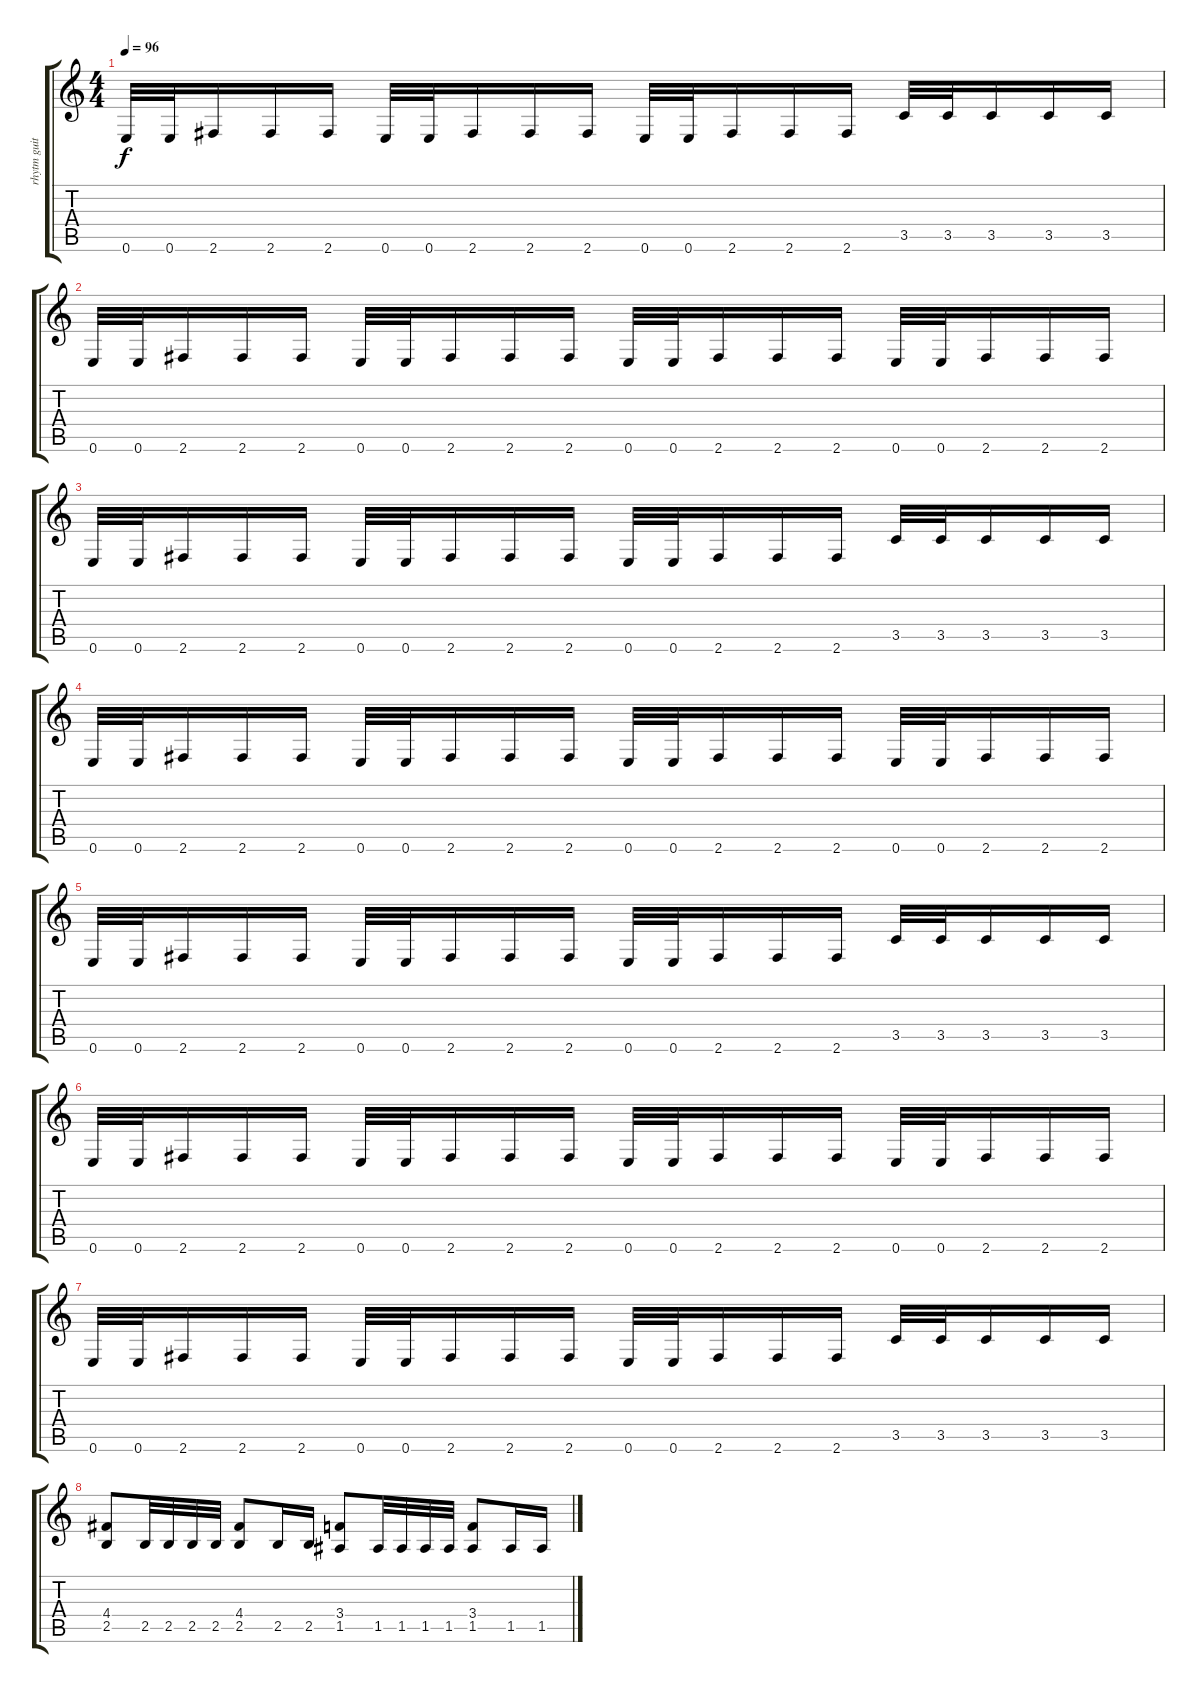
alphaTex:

\track ("rhytm guitar" "rhytm guit") {instrument distortionguitar}
\staff {score tabs}
\tuning (E4 B3 G3 D3 A2 E2) {hide}
\ts (4 4)
\tempo 96
\clef g2
\ks c
0.6.32{dy f} 0.6.32 2.6.16 2.6.16 2.6.16 0.6.32 0.6.32 2.6.16 2.6.16 2.6.16 0.6.32 0.6.32 2.6.16 2.6.16 2.6.16 3.5.32 3.5.32 3.5.16 3.5.16 3.5.16 |
0.6.32 0.6.32 2.6.16 2.6.16 2.6.16 0.6.32 0.6.32 2.6.16 2.6.16 2.6.16 0.6.32 0.6.32 2.6.16 2.6.16 2.6.16 0.6.32 0.6.32 2.6.16 2.6.16 2.6.16 |
0.6.32 0.6.32 2.6.16 2.6.16 2.6.16 0.6.32 0.6.32 2.6.16 2.6.16 2.6.16 0.6.32 0.6.32 2.6.16 2.6.16 2.6.16 3.5.32 3.5.32 3.5.16 3.5.16 3.5.16 |
0.6.32 0.6.32 2.6.16 2.6.16 2.6.16 0.6.32 0.6.32 2.6.16 2.6.16 2.6.16 0.6.32 0.6.32 2.6.16 2.6.16 2.6.16 0.6.32 0.6.32 2.6.16 2.6.16 2.6.16 |
0.6.32 0.6.32 2.6.16 2.6.16 2.6.16 0.6.32 0.6.32 2.6.16 2.6.16 2.6.16 0.6.32 0.6.32 2.6.16 2.6.16 2.6.16 3.5.32 3.5.32 3.5.16 3.5.16 3.5.16 |
0.6.32 0.6.32 2.6.16 2.6.16 2.6.16 0.6.32 0.6.32 2.6.16 2.6.16 2.6.16 0.6.32 0.6.32 2.6.16 2.6.16 2.6.16 0.6.32 0.6.32 2.6.16 2.6.16 2.6.16 |
0.6.32 0.6.32 2.6.16 2.6.16 2.6.16 0.6.32 0.6.32 2.6.16 2.6.16 2.6.16 0.6.32 0.6.32 2.6.16 2.6.16 2.6.16 3.5.32 3.5.32 3.5.16 3.5.16 3.5.16 |
(4.4 2.5).8 2.5.32 2.5.32 2.5.32 2.5.32 (4.4 2.5).8 2.5.16 2.5.16 (3.4 1.5).8 1.5.32 1.5.32 1.5.32 1.5.32 (3.4 1.5).8 1.5.16 1.5.16
